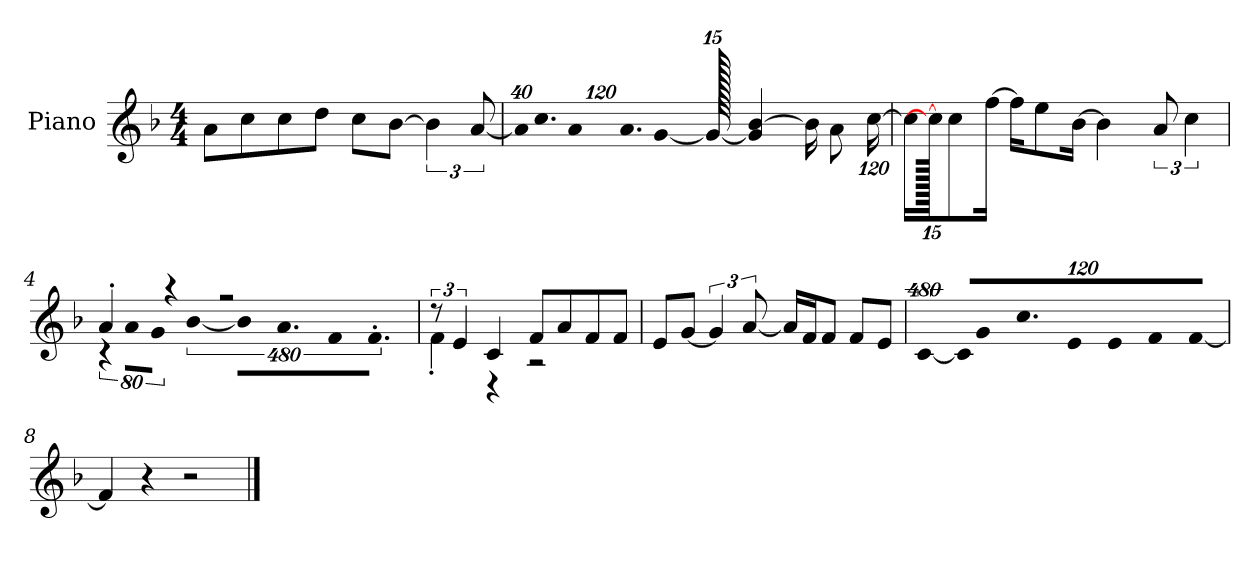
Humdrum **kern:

**kern
*part1
*staff1
*I"Piano
*I'P-no
*clefG2
*k[b-]
*M4/4
*MM90
=1
8a\L
8cc\
8cc\
8dd\J
8cc\L
[8b-\J
6b-\]
[12a/
=2
*Xbrackettup
!LO:N:vis=32
640%23a/KLL]
!LO:N:vis=16.
960%103cc/J
!LO:N:vis=8
960%137a/
!LO:N:vis=16.
960%103a/L
[384%41g/J
1920g/_
4g/] [4b-/
16b-\KL]
8a\
[1920%119cc\Jk
=3
16cc\KL]
1920cc\_
8cc\
[16ff\Jk
16ff\KL]
8ee\
[16b-\Jk
4b-\]
*brackettup
12a/
6cc\
=4
*^
!	!LO:N:vis=8
4a'/	640%71r
!	!LO:N:vis=8
.	640%71a\L
!	!LO:N:vis=8
.	640%71g\J
4r	.
!	!LO:N:vis=4
.	[1920%427b-\
2r	.
!	!LO:N:vis=16
.	1920%107b-\KL]
.	9.a\
!	!LO:N:vis=16
.	1920%107f\K
.	9.f'\J
!!LO:LB:g=z	!!
=5	=5
12r	4f'\
6e/	.
4c/	4r
8f/L	2r
8a/	.
8f/	.
8f/J	.
*v	*v
=6
8e/L
[8g/J
6g/]
[12a/
16a/LL]
16f/J
8f/J
8f/L
8e/J
=7
!LO:N:vis=4
[1920%427c/
!LO:N:vis=16
1920%107c/KL]
!LO:N:vis=8
640%71g/
9.cc/
!LO:N:vis=8
640%71e/
!LO:N:vis=8
640%71e/
!LO:N:vis=8
640%71f/
!LO:N:vis=8
[640%71f/J
=8
4f/]
4r
2r
==
*-
